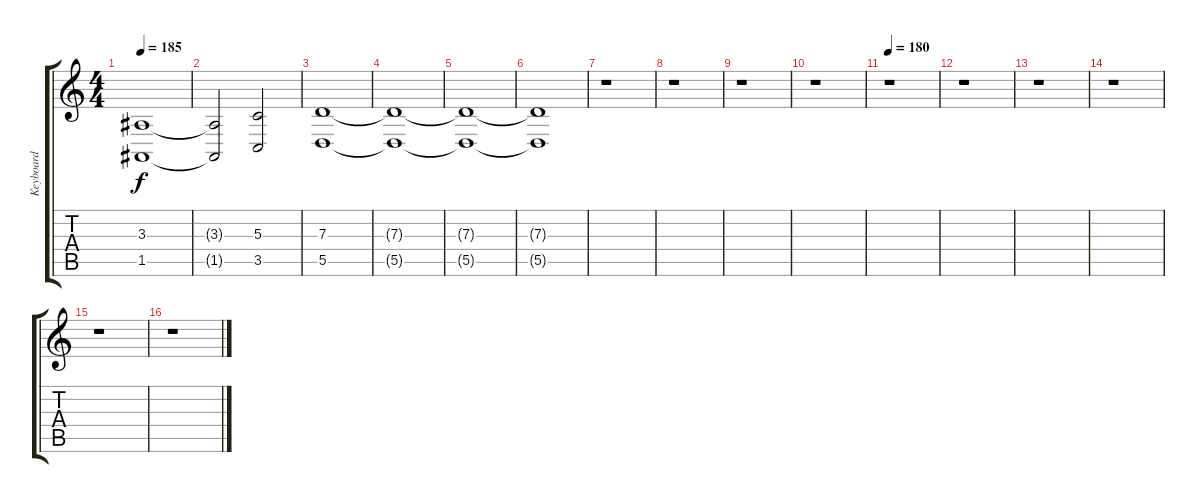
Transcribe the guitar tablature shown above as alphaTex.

\track ("Keyboard" "Keyboard") {instrument pad4choir}
\staff {score tabs}
\tuning (E4 B3 G3 D3 A2 D2) {hide}
\ts (4 4)
\tempo 185
\clef g2
\ks c
(3.3{t} 1.5{t}).1{dy f} |
(3.3{t} 1.5{t}).2 (5.3 3.5).2 |
(7.3 5.5).1 |
(7.3{t} 5.5{t}).1 |
(7.3{t} 5.5{t}).1 |
(7.3{t} 5.5{t}).1 |
r.1 |
r.1 |
r.1 |
r.1 |
\tempo 180
r.1 |
r.1 |
r.1 |
r.1 |
r.1 |
r.1
